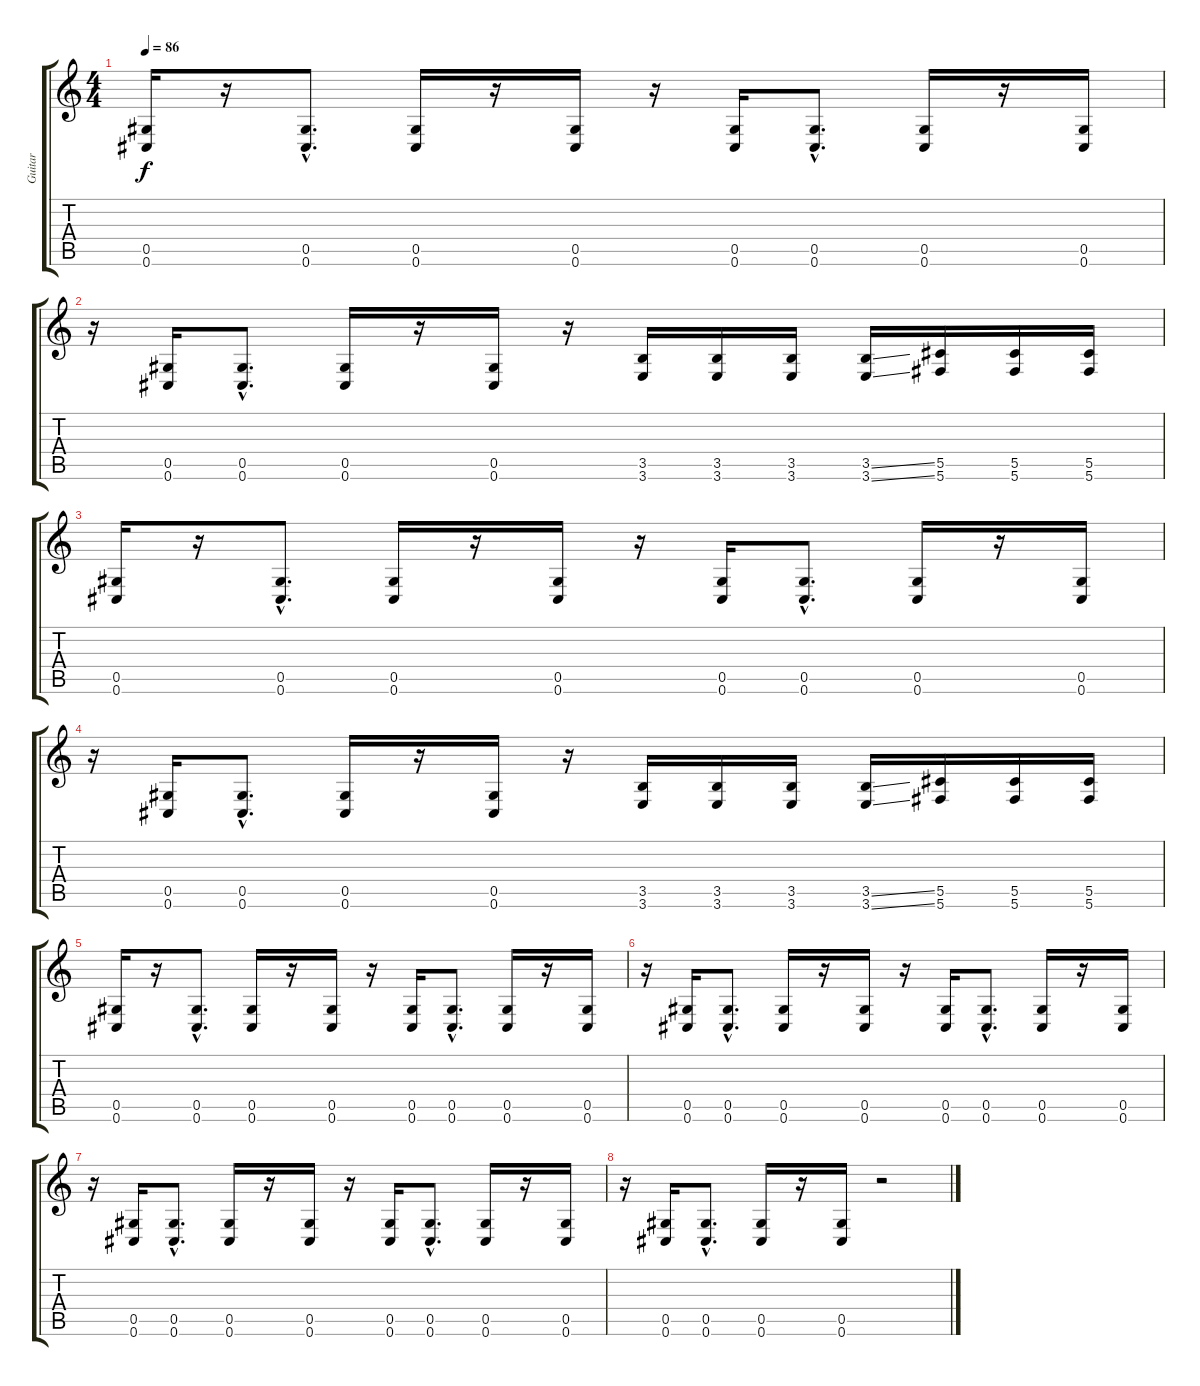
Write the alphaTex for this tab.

\track ("Guitar" "Guitar") {instrument distortionguitar}
\staff {score tabs}
\tuning (Eb4 Bb3 Gb3 Db3 Ab2 Db2) {hide}
\ts (4 4)
\tempo 86
\clef g2
\ks c
(0.5 0.6).16{dy f instrument distortionguitar} r.16 (0.5{hac} 0.6{hac}).8{d} (0.5 0.6).16 r.16 (0.5 0.6).16 r.16 (0.5 0.6).16 (0.5{hac} 0.6{hac}).8{d} (0.5 0.6).16 r.16 (0.5 0.6).16 |
r.16 (0.5 0.6).16 (0.5{hac} 0.6{hac}).8{d} (0.5 0.6).16 r.16 (0.5 0.6).16 r.16 (3.5 3.6).16 (3.5 3.6).16 (3.5 3.6).16 (3.5{ss} 3.6{ss}).16 (5.5 5.6).16 (5.5 5.6).16 (5.5 5.6).16 |
(0.5 0.6).16{instrument distortionguitar} r.16 (0.5{hac} 0.6{hac}).8{d} (0.5 0.6).16 r.16 (0.5 0.6).16 r.16 (0.5 0.6).16 (0.5{hac} 0.6{hac}).8{d} (0.5 0.6).16 r.16 (0.5 0.6).16 |
r.16 (0.5 0.6).16 (0.5{hac} 0.6{hac}).8{d} (0.5 0.6).16 r.16 (0.5 0.6).16 r.16 (3.5 3.6).16 (3.5 3.6).16 (3.5 3.6).16 (3.5{ss} 3.6{ss}).16 (5.5 5.6).16 (5.5 5.6).16 (5.5 5.6).16 |
(0.5 0.6).16{instrument distortionguitar} r.16 (0.5{hac} 0.6{hac}).8{d} (0.5 0.6).16 r.16 (0.5 0.6).16 r.16 (0.5 0.6).16 (0.5{hac} 0.6{hac}).8{d} (0.5 0.6).16 r.16 (0.5 0.6).16 |
r.16 (0.5 0.6).16 (0.5{hac} 0.6{hac}).8{d} (0.5 0.6).16 r.16 (0.5 0.6).16 r.16 (0.5 0.6).16 (0.5{hac} 0.6{hac}).8{d} (0.5 0.6).16 r.16 (0.5 0.6).16 |
r.16 (0.5 0.6).16 (0.5{hac} 0.6{hac}).8{d} (0.5 0.6).16 r.16 (0.5 0.6).16 r.16 (0.5 0.6).16 (0.5{hac} 0.6{hac}).8{d} (0.5 0.6).16 r.16 (0.5 0.6).16 |
r.16 (0.5 0.6).16 (0.5{hac} 0.6{hac}).8{d} (0.5 0.6).16 r.16 (0.5 0.6).16 r.2
